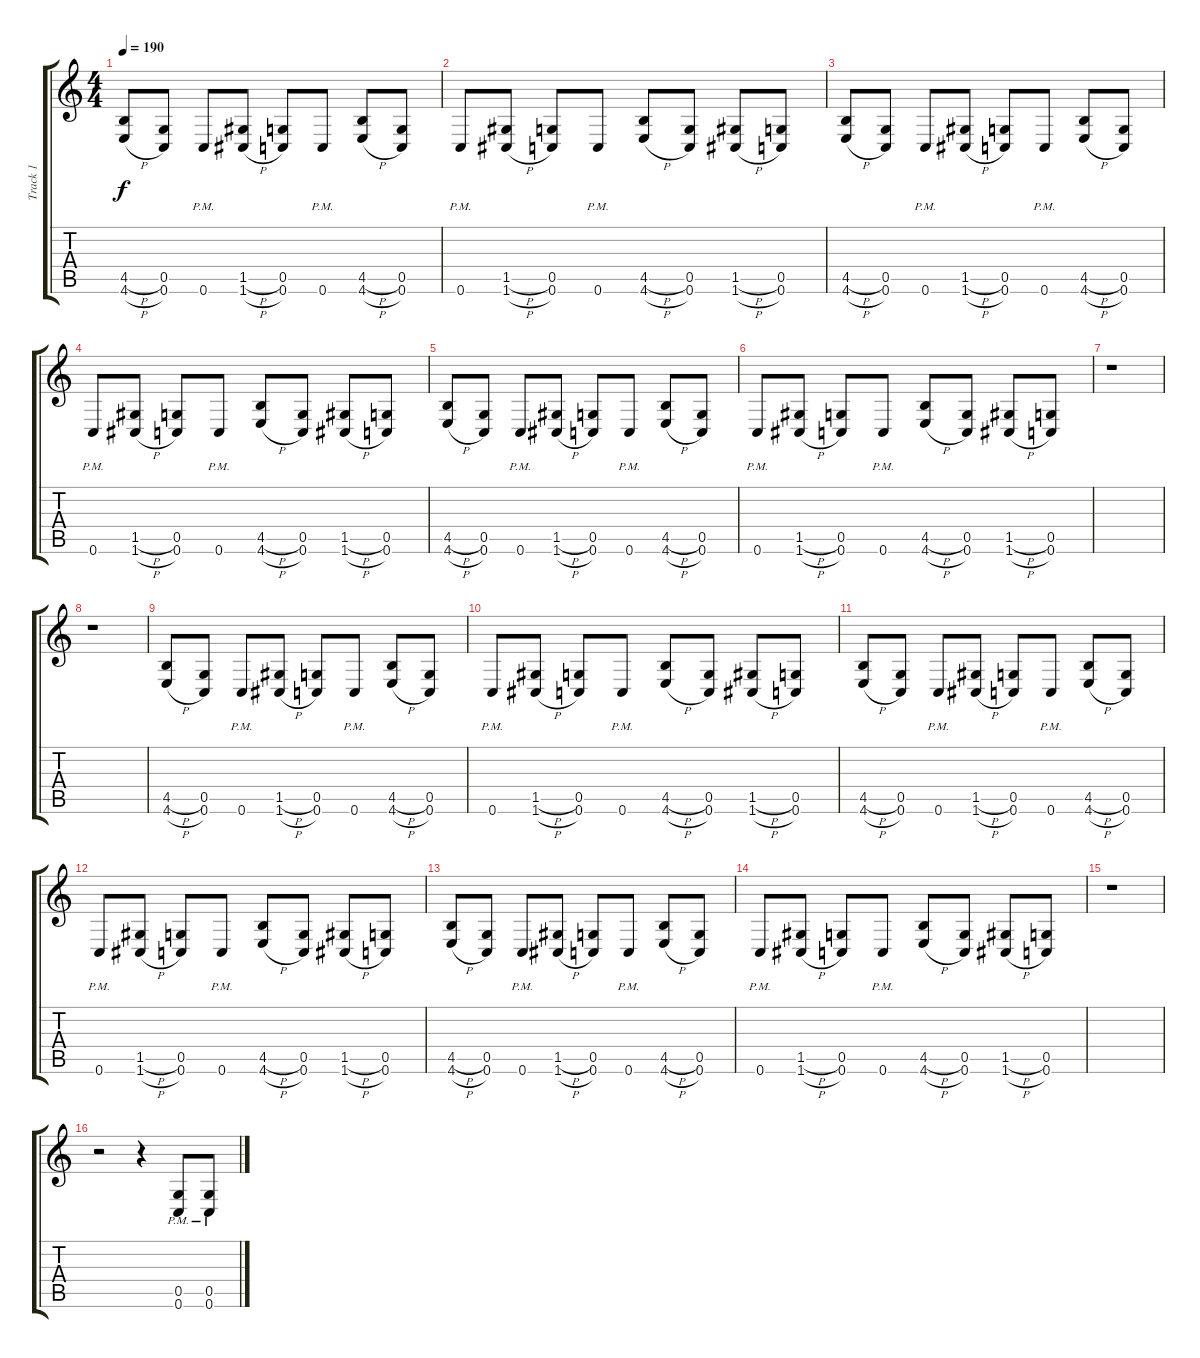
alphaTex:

\track ("Track 1" "Track 1") {instrument distortionguitar}
\staff {score tabs}
\tuning (D4 A3 F3 C3 G2 C2) {hide}
\ts (4 4)
\tempo 190
\clef g2
\ks c
(4.5{h} 4.6{h}).8{dy f instrument distortionguitar} (0.5 0.6).8 0.6{pm}.8 (1.5{h} 1.6{h}).8 (0.5 0.6).8 0.6{pm}.8 (4.5{h} 4.6{h}).8 (0.5 0.6).8 |
0.6{pm}.8 (1.5{h} 1.6{h}).8 (0.5 0.6).8 0.6{pm}.8 (4.5{h} 4.6{h}).8 (0.5 0.6).8 (1.5{h} 1.6{h}).8 (0.5 0.6).8 |
(4.5{h} 4.6{h}).8 (0.5 0.6).8 0.6{pm}.8 (1.5{h} 1.6{h}).8 (0.5 0.6).8 0.6{pm}.8 (4.5{h} 4.6{h}).8 (0.5 0.6).8 |
0.6{pm}.8 (1.5{h} 1.6{h}).8 (0.5 0.6).8 0.6{pm}.8 (4.5{h} 4.6{h}).8 (0.5 0.6).8 (1.5{h} 1.6{h}).8 (0.5 0.6).8 |
(4.5{h} 4.6{h}).8 (0.5 0.6).8 0.6{pm}.8 (1.5{h} 1.6{h}).8 (0.5 0.6).8 0.6{pm}.8 (4.5{h} 4.6{h}).8 (0.5 0.6).8 |
0.6{pm}.8 (1.5{h} 1.6{h}).8 (0.5 0.6).8 0.6{pm}.8 (4.5{h} 4.6{h}).8 (0.5 0.6).8 (1.5{h} 1.6{h}).8 (0.5 0.6).8 |
r.1 |
r.1 |
(4.5{h} 4.6{h}).8{volume 16} (0.5 0.6).8 0.6{pm}.8 (1.5{h} 1.6{h}).8 (0.5 0.6).8 0.6{pm}.8 (4.5{h} 4.6{h}).8 (0.5 0.6).8 |
0.6{pm}.8 (1.5{h} 1.6{h}).8 (0.5 0.6).8 0.6{pm}.8 (4.5{h} 4.6{h}).8 (0.5 0.6).8 (1.5{h} 1.6{h}).8 (0.5 0.6).8 |
(4.5{h} 4.6{h}).8 (0.5 0.6).8 0.6{pm}.8 (1.5{h} 1.6{h}).8 (0.5 0.6).8 0.6{pm}.8 (4.5{h} 4.6{h}).8 (0.5 0.6).8 |
0.6{pm}.8 (1.5{h} 1.6{h}).8 (0.5 0.6).8 0.6{pm}.8 (4.5{h} 4.6{h}).8 (0.5 0.6).8 (1.5{h} 1.6{h}).8 (0.5 0.6).8 |
(4.5{h} 4.6{h}).8 (0.5 0.6).8 0.6{pm}.8 (1.5{h} 1.6{h}).8 (0.5 0.6).8 0.6{pm}.8 (4.5{h} 4.6{h}).8 (0.5 0.6).8 |
0.6{pm}.8 (1.5{h} 1.6{h}).8 (0.5 0.6).8 0.6{pm}.8 (4.5{h} 4.6{h}).8 (0.5 0.6).8 (1.5{h} 1.6{h}).8 (0.5 0.6).8 |
r.1 |
r.2 r.4 (0.5{pm} 0.6{pm}).8 (0.5{pm} 0.6{pm}).8
